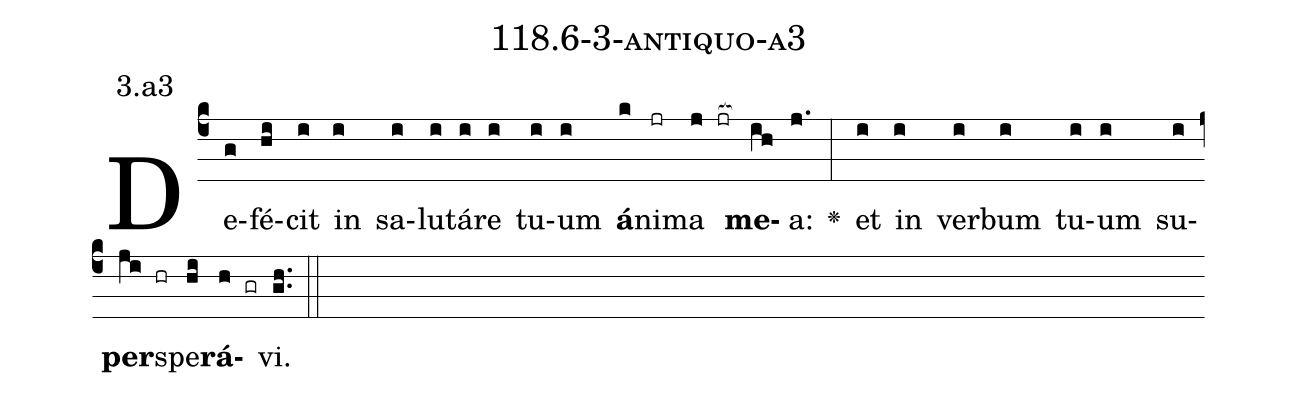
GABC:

name: 118.6-3-antiquo-a3;
annotation: 3.a3;
%%
(c4)De(g)fé(hi)cit(i) in(i) sa(i)lu(i)tá(i)re(i) tu(i)um(i) <b>á</b>(k)ni(jr)ma(j jr[ocb:1{]) <b>me</b>(ih[ocb:0}])a:(j.) <v>\greheightstar</v>(:) et(i) in(i) ver(i)bum(i) tu(i)um(i) su(i)<b>per</b>(ji hr)spe(hi)<b>rá</b>(h gr)vi.(gh..) (::)


%E(i) u(i) o(ji) u(hi) a(h) e.(gh..) (::)
